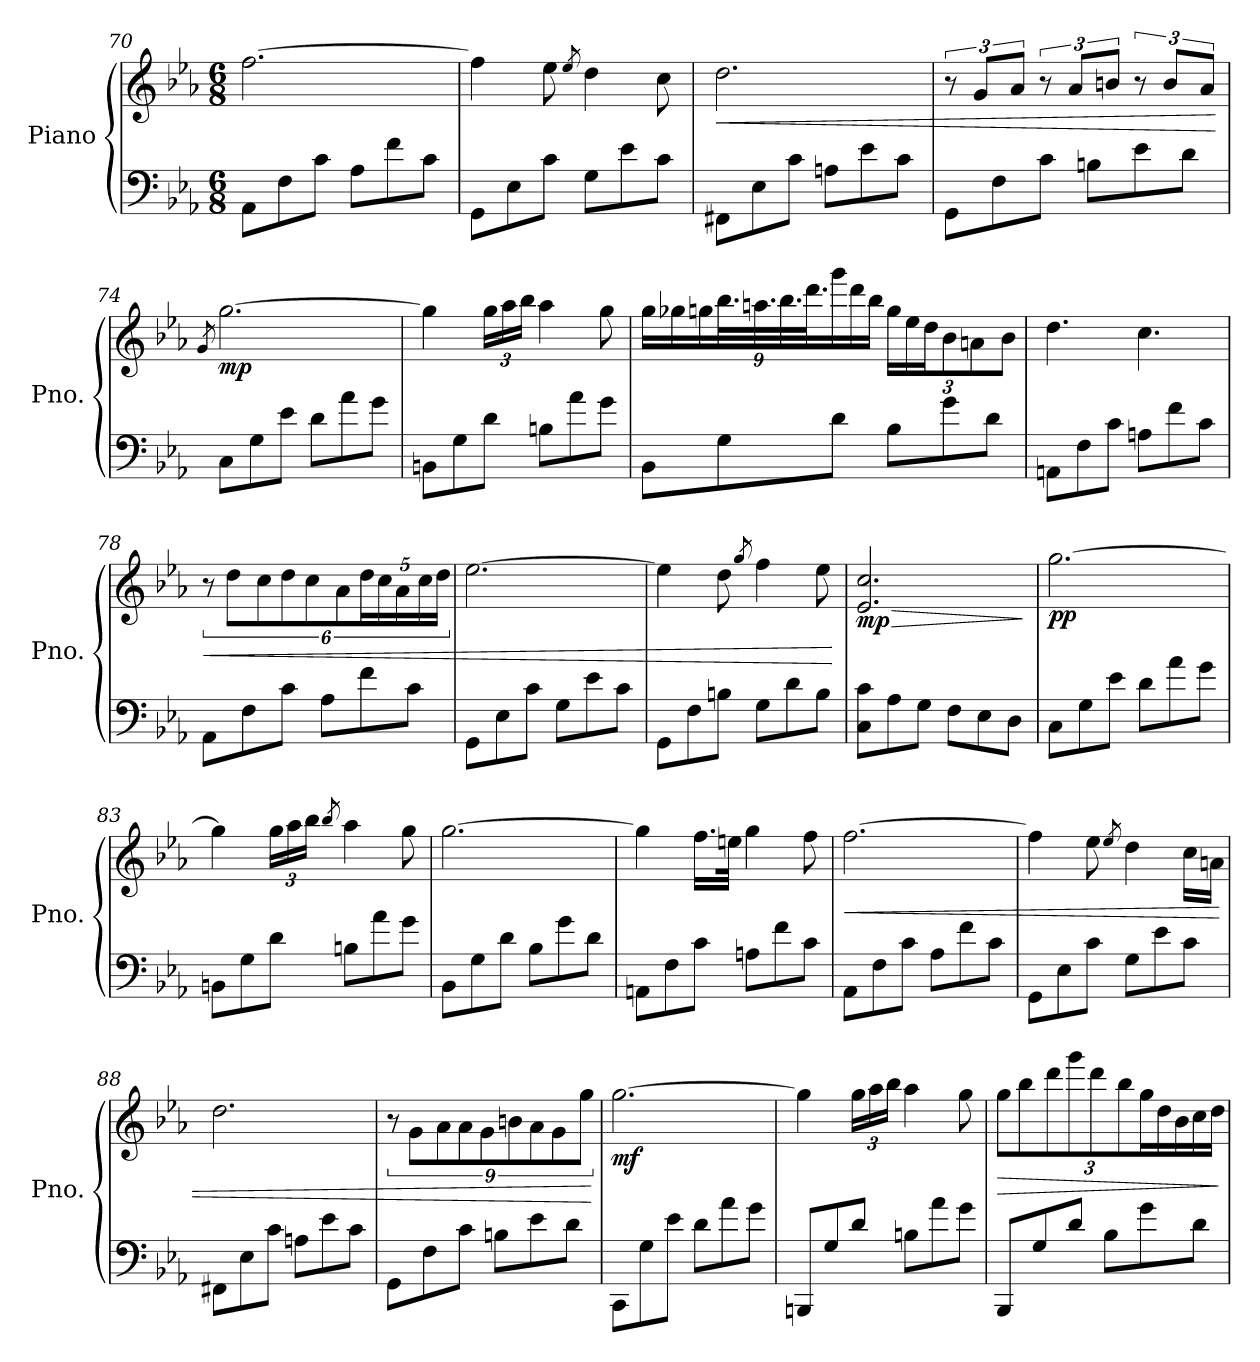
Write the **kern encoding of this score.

**kern	**kern	**dynam
*part1	*part1	*part1
*staff2	*staff1	*staff1/2
*I"Piano	*	*
*I'Pno.	*	*
*clefF4	*clefG2	*
*k[b-e-a-]	*k[b-e-a-]	*
*M6/8	*M6/8	*
=70	=70	=70
8AA-\L	[2.ff\	.
8F\	.	.
8c\J	.	.
8A-\L	.	.
8f\	.	.
8c\J	.	.
!!LO:LB:g=z
=71	=71	=71
8GG\L	4ff\]	.
8E-\	.	.
8c\J	8ee-\	.
.	8qee-/	.
8G\L	4dd\	.
8e-\	.	.
8c\J	8cc\	.
=72	=72	=72
!	!	!LO:HP:b
8FF#X\L	2.dd\	<
8E-\	.	.
8c\J	.	.
8An\L	.	.
8e-\	.	.
8c\J	.	.
=73	=73	=73
8GG\L	12r	.
.	12g/L	.
8F\	.	.
.	12a-/J	.
8c\J	12r	.
.	12a-/L	.
8Bn\L	.	.
.	12bn/J	.
8e-\	12r	.
.	12b/L	.
8d\J	.	.
.	12a-/J	.
.	.	[
=74	=74	=74
.	8qg/	.
!	!	!LO:DY:b
8C\L	[2.gg\	mp
8G\	.	.
8e-\J	.	.
8d\L	.	.
8a-\	.	.
8g\J	.	.
=75	=75	=75
8BBn\L	4gg\]	.
8G\	.	.
*	*Xbrackettup	*
8d\J	24gg\LL	.
.	24aa-\	.
.	24bb-\JJ	.
8Bn\L	4aa-\	.
8a-\	.	.
8g\J	8gg\	.
!!LO:LB:g=z
=76	=76	=76
8BB-\L	24gg\LL	.
.	24gg-X\	.
.	24ggn\	.
8G\	48.bb-\L	.
.	48.aan\	.
.	48.bb-\	.
.	48.ddd\J	.
8d\J	24ggg\	.
.	24ddd\	.
.	24bb-\JJ	.
8B-\L	24gg\LL	.
.	24ee-\	.
.	24dd\J	.
8g\	12b-\	.
.	12an\	.
8d\J	.	.
.	12b-\J	.
=77	=77	=77
8AAn\L	4.dd\	.
8F\	.	.
8c\J	.	.
8An\L	4.cc\	.
8f\	.	.
8c\J	.	.
=78	=78	=78
*	*brackettup	*
!	!	!LO:HP:b
8AA-\L	12r	<
.	12dd\L	.
8F\	.	.
.	12cc\	.
*	*Xbrackettup	*
8c\J	12dd\	.
.	12cc\	.
8A-\L	.	.
.	12a-\	.
8f\	20dd\L	.
.	20cc\	.
.	20a-\	.
8c\J	.	.
.	20cc\	.
.	20dd\JJ	.
!!LO:LB:g=z
=79	=79	=79
8GG\L	[2.ee-\	.
8E-\	.	.
8c\J	.	.
8G\L	.	.
8e-\	.	.
8c\J	.	.
=80	=80	=80
8GG\L	4ee-\]	.
8F\	.	.
8Bn\J	8dd\	.
.	8qgg/	.
8G\L	4ff\	.
8d\	.	.
8B\J	8ee-\	.
.	.	[
=81	=81	=81
!	!	!LO:HP:b
!	!	!LO:DY:n=1:b
8C\ 8c\L	2.e-/ 2.cc/	> mp
8A-\	.	.
8G\J	.	.
8F\L	.	.
8E-\	.	.
8D\J	.	.
.	.	]
=82	=82	=82
!	!	!LO:DY:b
8C\L	[2.gg\	pp
8G\	.	.
8e-\J	.	.
8d\L	.	.
8a-\	.	.
8g\J	.	.
=83	=83	=83
8BBn\L	4gg\]	.
8G\	.	.
8d\J	24gg\LL	.
.	24aa-\	.
.	24bb-\JJ	.
.	8qbb-/	.
8Bn\L	4aa-\	.
8a-\	.	.
8g\J	8gg\	.
=84	=84	=84
8BB-\L	[2.gg\	.
8G\	.	.
8d\J	.	.
8B-\L	.	.
8g\	.	.
8d\J	.	.
!!LO:LB:g=z
=85	=85	=85
8AAn\L	4gg\]	.
8F\	.	.
8c\J	16.ff\LL	.
.	32een\JJk	.
8An\L	4gg\	.
8f\	.	.
8c\J	8ff\	.
=86	=86	=86
!	!	!LO:HP:b
8AA-\L	[2.ff\	<
8F\	.	.
8c\J	.	.
8A-\L	.	.
8f\	.	.
8c\J	.	.
=87	=87	=87
8GG\L	4ff\]	.
8E-\	.	.
8c\J	8ee-\	.
.	8qee-/	.
8G\L	4dd\	.
8e-\	.	.
8c\J	16cc\LL	.
.	16an\JJ	.
=88	=88	=88
8FF#X\L	2.dd\	.
8E-\	.	.
8c\J	.	.
8An\L	.	.
8e-\	.	.
8c\J	.	.
=89	=89	=89
*	*brackettup	*
8GG\L	12r	.
.	12g\L	.
8F\	.	.
.	12a-\	.
*	*Xbrackettup	*
8c\J	12a-\	.
.	12g\	.
8Bn\L	.	.
.	12bn\	.
8e-\	12a-\	.
.	12g\	.
8d\J	.	.
.	12gg\J	.
.	.	[
!!LO:PB:g=z
=90	=90	=90
!	!	!LO:DY:b
8CC\L	[2.gg\	mf
8G\	.	.
8e-\J	.	.
8d\L	.	.
8a-\	.	.
8g\J	.	.
=91	=91	=91
8BBBn/L	4gg\]	.
8G/	.	.
8d/J	24gg\LL	.
.	24aa-\	.
.	24bb-\JJ	.
8Bn\L	4aa-\	.
8a-\	.	.
8g\J	8gg\	.
=92	=92	=92
!	!	!LO:HP:b
8BBB-/L	12gg\L	>
.	12bb-\	.
8G/	.	.
.	12ddd\	.
8d/J	12ggg\	.
.	12ddd\	.
8B-\L	.	.
.	12bb-\	.
8g\	24gg\L	.
.	24dd\	.
.	24b-\	.
8d\J	16cc\	.
.	16dd\JJ	.
.	.	]
=	=	=
*-	*-	*-
